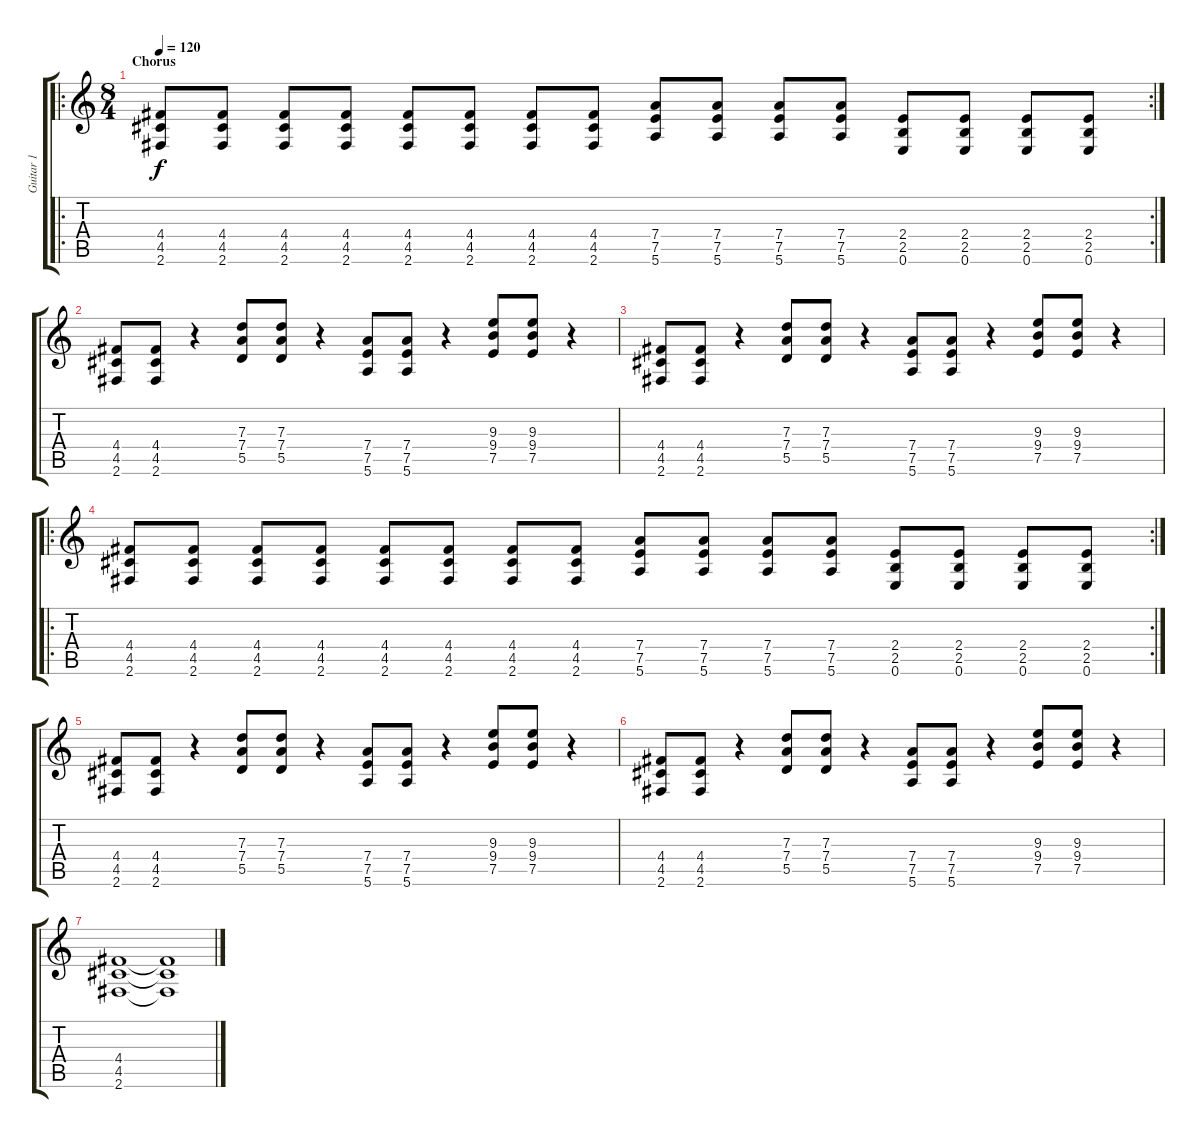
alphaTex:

\track ("Guitar 1" "Guitar 1") {instrument distortionguitar}
\staff {score tabs}
\tuning (E4 B3 G3 D3 A2 E2) {hide}
\ro
\rc 2
\ts (8 4)
\section ("" "Chorus")
\tempo 120
\clef g2
\ks c
(4.4 4.5 2.6).8{dy f} (4.4 4.5 2.6).8 (4.4 4.5 2.6).8 (4.4 4.5 2.6).8 (4.4 4.5 2.6).8 (4.4 4.5 2.6).8 (4.4 4.5 2.6).8 (4.4 4.5 2.6).8 (7.4 7.5 5.6).8 (7.4 7.5 5.6).8 (7.4 7.5 5.6).8 (7.4 7.5 5.6).8 (2.4 2.5 0.6).8 (2.4 2.5 0.6).8 (2.4 2.5 0.6).8 (2.4 2.5 0.6).8 |
(4.4 4.5 2.6).8 (4.4 4.5 2.6).8 r.4 (7.3 7.4 5.5).8 (7.3 7.4 5.5).8 r.4 (7.4 7.5 5.6).8 (7.4 7.5 5.6).8 r.4 (9.3 9.4 7.5).8 (9.3 9.4 7.5).8 r.4 |
(4.4 4.5 2.6).8 (4.4 4.5 2.6).8 r.4 (7.3 7.4 5.5).8 (7.3 7.4 5.5).8 r.4 (7.4 7.5 5.6).8 (7.4 7.5 5.6).8 r.4 (9.3 9.4 7.5).8 (9.3 9.4 7.5).8 r.4 |
\ro
\rc 2
(4.4 4.5 2.6).8 (4.4 4.5 2.6).8 (4.4 4.5 2.6).8 (4.4 4.5 2.6).8 (4.4 4.5 2.6).8 (4.4 4.5 2.6).8 (4.4 4.5 2.6).8 (4.4 4.5 2.6).8 (7.4 7.5 5.6).8 (7.4 7.5 5.6).8 (7.4 7.5 5.6).8 (7.4 7.5 5.6).8 (2.4 2.5 0.6).8 (2.4 2.5 0.6).8 (2.4 2.5 0.6).8 (2.4 2.5 0.6).8 |
(4.4 4.5 2.6).8 (4.4 4.5 2.6).8 r.4 (7.3 7.4 5.5).8 (7.3 7.4 5.5).8 r.4 (7.4 7.5 5.6).8 (7.4 7.5 5.6).8 r.4 (9.3 9.4 7.5).8 (9.3 9.4 7.5).8 r.4 |
(4.4 4.5 2.6).8 (4.4 4.5 2.6).8 r.4 (7.3 7.4 5.5).8 (7.3 7.4 5.5).8 r.4 (7.4 7.5 5.6).8 (7.4 7.5 5.6).8 r.4 (9.3 9.4 7.5).8 (9.3 9.4 7.5).8 r.4 |
(4.4 4.5 2.6).1 (4.4{t} 4.5{t} 2.6{t}).1
